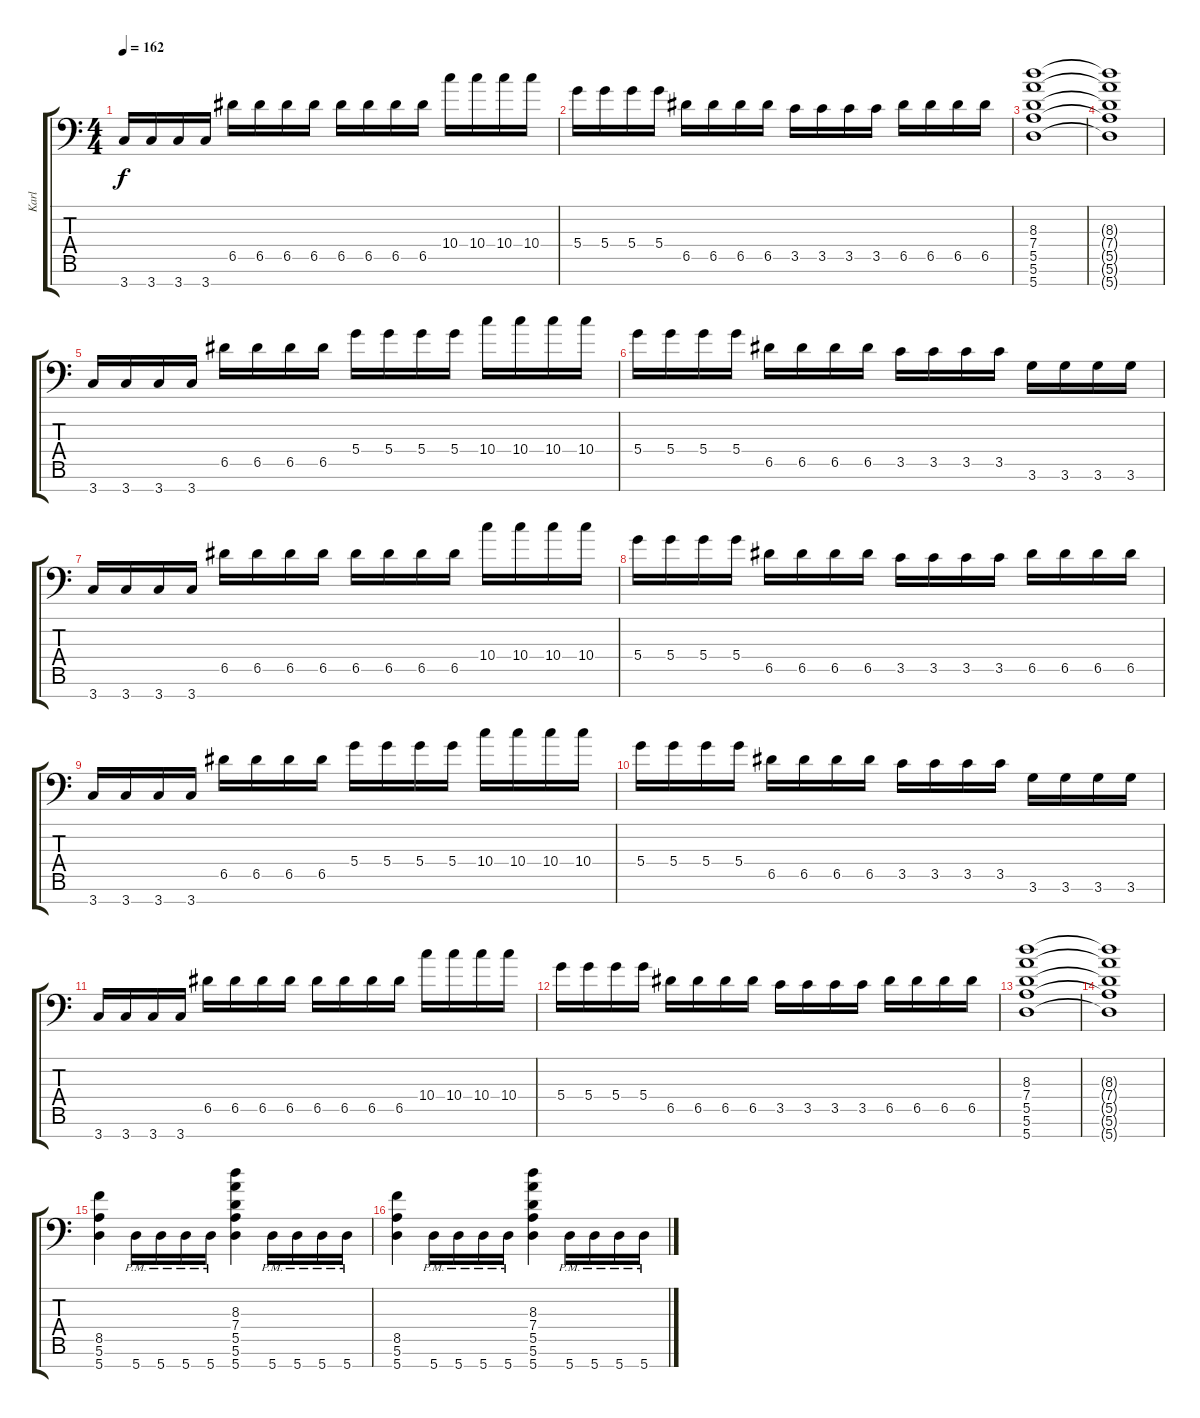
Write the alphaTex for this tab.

\track ("Karl" "Karl") {instrument distortionguitar}
\staff {score tabs}
\tuning (E4 B3 Gb3 D3 A2 E2 A1) {hide}
\ts (4 4)
\tempo 162
\clef f4
\ks c
3.7.16{dy f} 3.7.16 3.7.16 3.7.16 6.5.16 6.5.16 6.5.16 6.5.16 6.5.16 6.5.16 6.5.16 6.5.16 10.4.16 10.4.16 10.4.16 10.4.16 |
5.4.16 5.4.16 5.4.16 5.4.16 6.5.16 6.5.16 6.5.16 6.5.16 3.5.16 3.5.16 3.5.16 3.5.16 6.5.16 6.5.16 6.5.16 6.5.16 |
(8.3 7.4 5.5 5.6 5.7).1 |
(8.3{t} 7.4{t} 5.5{t} 5.6{t} 5.7{t}).1 |
3.7.16 3.7.16 3.7.16 3.7.16 6.5.16 6.5.16 6.5.16 6.5.16 5.4.16 5.4.16 5.4.16 5.4.16 10.4.16 10.4.16 10.4.16 10.4.16 |
5.4.16 5.4.16 5.4.16 5.4.16 6.5.16 6.5.16 6.5.16 6.5.16 3.5.16 3.5.16 3.5.16 3.5.16 3.6.16 3.6.16 3.6.16 3.6.16 |
3.7.16 3.7.16 3.7.16 3.7.16 6.5.16 6.5.16 6.5.16 6.5.16 6.5.16 6.5.16 6.5.16 6.5.16 10.4.16 10.4.16 10.4.16 10.4.16 |
5.4.16 5.4.16 5.4.16 5.4.16 6.5.16 6.5.16 6.5.16 6.5.16 3.5.16 3.5.16 3.5.16 3.5.16 6.5.16 6.5.16 6.5.16 6.5.16 |
3.7.16 3.7.16 3.7.16 3.7.16 6.5.16 6.5.16 6.5.16 6.5.16 5.4.16 5.4.16 5.4.16 5.4.16 10.4.16 10.4.16 10.4.16 10.4.16 |
5.4.16 5.4.16 5.4.16 5.4.16 6.5.16 6.5.16 6.5.16 6.5.16 3.5.16 3.5.16 3.5.16 3.5.16 3.6.16 3.6.16 3.6.16 3.6.16 |
3.7.16 3.7.16 3.7.16 3.7.16 6.5.16 6.5.16 6.5.16 6.5.16 6.5.16 6.5.16 6.5.16 6.5.16 10.4.16 10.4.16 10.4.16 10.4.16 |
5.4.16 5.4.16 5.4.16 5.4.16 6.5.16 6.5.16 6.5.16 6.5.16 3.5.16 3.5.16 3.5.16 3.5.16 6.5.16 6.5.16 6.5.16 6.5.16 |
(8.3 7.4 5.5 5.6 5.7).1 |
(8.3{t} 7.4{t} 5.5{t} 5.6{t} 5.7{t}).1 |
(8.5 5.6 5.7).4 5.7{pm}.16 5.7{pm}.16 5.7{pm}.16 5.7{pm}.16 (8.3 7.4 5.5 5.6 5.7).4 5.7{pm}.16 5.7{pm}.16 5.7{pm}.16 5.7{pm}.16 |
(8.5 5.6 5.7).4 5.7{pm}.16 5.7{pm}.16 5.7{pm}.16 5.7{pm}.16 (8.3 7.4 5.5 5.6 5.7).4 5.7{pm}.16 5.7{pm}.16 5.7{pm}.16 5.7{pm}.16
